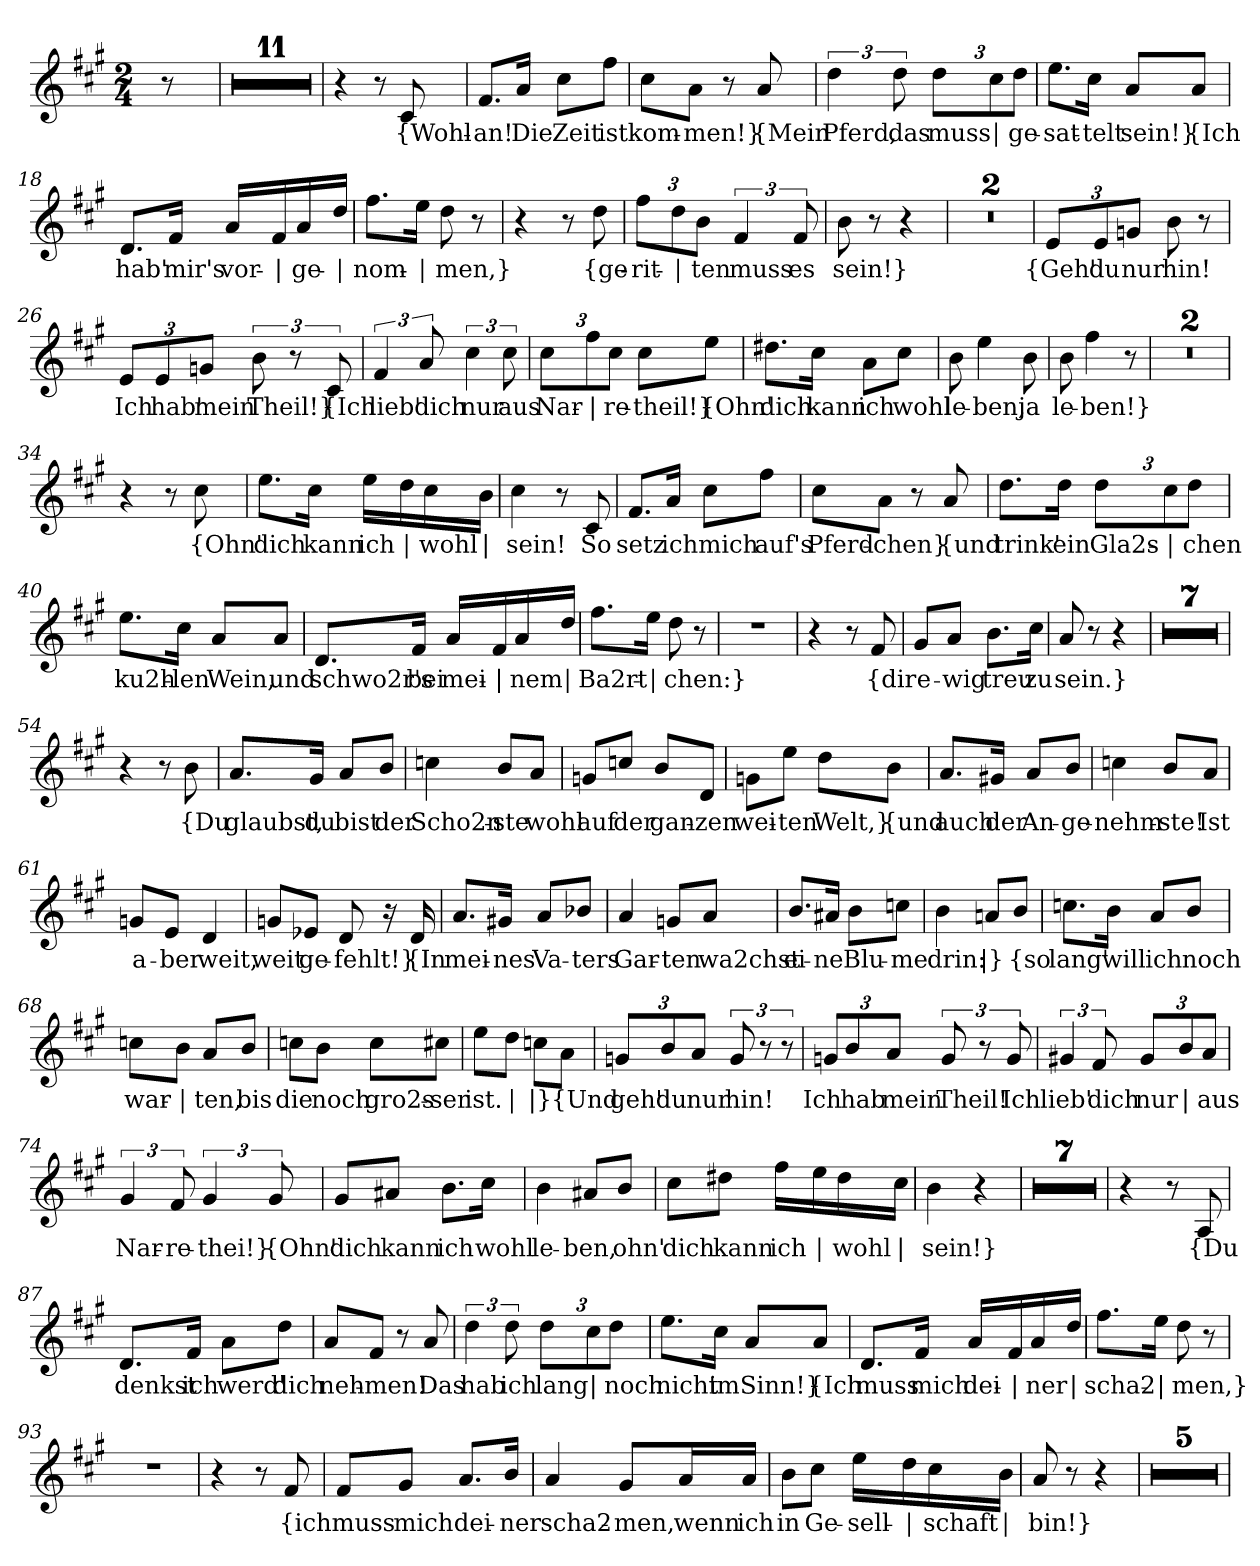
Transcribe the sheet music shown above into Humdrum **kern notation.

**kern	**text
*part1	*part1
*staff1	*staff1
*clefG2	*
*k[f#c#g#]	*
*M2/4	*
=1	=1
8r	.
=2	=2
2r	.
=3	=3
2r	.
=4	=4
2r	.
=5	=5
2r	.
=6	=6
2r	.
=7	=7
2r	.
=8	=8
2r	.
=9	=9
2r	.
=10	=10
2r	.
=11	=11
2r	.
=12	=12
2r	.
=13	=13
4r	.
8r	.
!	!LO:LY:b
8c#/	{Wohl-
=14	=14
!	!LO:LY:b
8.f#/L	-an!
!	!LO:LY:b
16a/Jk	Die
!	!LO:LY:b
8cc#\L	Zeit
!	!LO:LY:b
8ff#\J	ist
!!LO:LB:g=z
=15	=15
!	!LO:LY:b
8cc#\L	kom-
!	!LO:LY:b
8a\J	-men!}
8r	.
!	!LO:LY:b
8a/	{Mein
=16	=16
!	!LO:LY:b
6dd\	Pferd,
!	!LO:LY:b
12dd\	das
*Xbrackettup	*
!	!LO:LY:b
12dd\L	muss
!	!LO:LY:b
12cc#\	|
!	!LO:LY:b
12dd\J	ge-
=17	=17
!	!LO:LY:b
8.ee\L	-sat-
!	!LO:LY:b
16cc#\Jk	-telt
!	!LO:LY:b
8a/L	sein!}
!	!LO:LY:b
8a/J	{Ich
=18	=18
!	!LO:LY:b
8.d/L	hab'
!	!LO:LY:b
16f#/Jk	mir's
!	!LO:LY:b
16a/LL	vor-
!	!LO:LY:b
16f#/	|
!	!LO:LY:b
16a/	-ge-
!	!LO:LY:b
16dd/JJ	|
=19	=19
!	!LO:LY:b
8.ff#\L	-nom-
!	!LO:LY:b
16ee\Jk	|
!	!LO:LY:b
8dd\	-men,}
8r	.
!!LO:LB:g=z
=20	=20
4r	.
8r	.
!	!LO:LY:b
8dd\	{ge-
=21	=21
!	!LO:LY:b
12ff#\L	-rit-
!	!LO:LY:b
12dd\	|
!	!LO:LY:b
12b\J	-ten
*brackettup	*
!	!LO:LY:b
6f#/	muss
!	!LO:LY:b
12f#/	es
=22	=22
!	!LO:LY:b
8b\	sein!}
8r	.
4r	.
=23	=23
2r	.
=24	=24
2r	.
=25	=25
*Xbrackettup	*
!	!LO:LY:b
12e/L	{Geh'
!	!LO:LY:b
12e/	du
!	!LO:LY:b
12gn/J	nur
!	!LO:LY:b
8b\	hin!
8r	.
=26	=26
!	!LO:LY:b
12e/L	Ich
!	!LO:LY:b
12e/	hab'
!	!LO:LY:b
12gn/J	mein
*brackettup	*
!	!LO:LY:b
12b\	Theil!}
12r	.
!	!LO:LY:b
12c#/	{Ich
!!LO:LB:g=z
=27	=27
!	!LO:LY:b
6f#/	lieb'
!	!LO:LY:b
12a/	dich
!	!LO:LY:b
6cc#\	nur
!	!LO:LY:b
12cc#\	aus
=28	=28
*Xbrackettup	*
!	!LO:LY:b
12cc#\L	Nar-
!	!LO:LY:b
12ff#\	|
!	!LO:LY:b
12cc#\J	-re-
!	!LO:LY:b
8cc#\L	-theil!}
!	!LO:LY:b
8ee\J	{Ohn'
=29	=29
!	!LO:LY:b
8.dd#X\L	dich
!	!LO:LY:b
16cc#\Jk	kann
!	!LO:LY:b
8a\L	ich
!	!LO:LY:b
8cc#\J	wohl
=30	=30
!	!LO:LY:b
8b\	le-
!	!LO:LY:b
4ee\	-ben,
!	!LO:LY:b
8b\	ja
=31	=31
!	!LO:LY:b
8b\	le-
!	!LO:LY:b
4ff#\	-ben!}
8r	.
=32	=32
2r	.
=33	=33
2r	.
!!LO:LB:g=z
=34	=34
4r	.
8r	.
!	!LO:LY:b
8cc#\	{Ohn'
=35	=35
!	!LO:LY:b
8.ee\L	dich
!	!LO:LY:b
16cc#\Jk	kann
!	!LO:LY:b
16ee\LL	ich
!	!LO:LY:b
16dd\	|
!	!LO:LY:b
16cc#\	wohl
!	!LO:LY:b
16b\JJ	|
=36	=36
!	!LO:LY:b
4cc#\	sein!
8r	.
!	!LO:LY:b
8c#/	So
=37	=37
!	!LO:LY:b
8.f#/L	setz
!	!LO:LY:b
16a/Jk	ich
!	!LO:LY:b
8cc#\L	mich
!	!LO:LY:b
8ff#\J	auf's
=38	=38
!	!LO:LY:b
8cc#\L	Pferd-
!	!LO:LY:b
8a\J	-chen}
8r	.
!	!LO:LY:b
8a/	{und
!!LO:LB:g=z
=39	=39
!	!LO:LY:b
8.dd\L	trink'
!	!LO:LY:b
16dd\Jk	ein
!	!LO:LY:b
12dd\L	Gla2s-
!	!LO:LY:b
12cc#\	|
!	!LO:LY:b
12dd\J	-chen
=40	=40
!	!LO:LY:b
8.ee\L	ku2h-
!	!LO:LY:b
16cc#\Jk	-len
!	!LO:LY:b
8a/L	Wein,
!	!LO:LY:b
8a/J	und
=41	=41
!	!LO:LY:b
8.d/L	schwo2r's
!	!LO:LY:b
16f#/Jk	bei
!	!LO:LY:b
16a/LL	mei-
!	!LO:LY:b
16f#/	|
!	!LO:LY:b
16a/	-nem
!	!LO:LY:b
16dd/JJ	|
=42	=42
!	!LO:LY:b
8.ff#\L	Ba2rt-
!	!LO:LY:b
16ee\Jk	|
!	!LO:LY:b
8dd\	-chen:}
8r	.
=43	=43
2r	.
=44	=44
4r	.
8r	.
!	!LO:LY:b
8f#/	{dir
!!LO:LB:g=z
=45	=45
!	!LO:LY:b
8g#/L	e-
!	!LO:LY:b
8a/J	-wig
!	!LO:LY:b
8.b\L	treu
!	!LO:LY:b
16cc#\Jk	zu
=46	=46
!	!LO:LY:b
8a/	sein.}
8r	.
4r	.
=47	=47
2r	.
=48	=48
2r	.
=49	=49
2r	.
=50	=50
2r	.
=51	=51
2r	.
=52	=52
2r	.
=53	=53
2r	.
=54	=54
4r	.
8r	.
!	!LO:LY:b
8b\	{Du
=55	=55
!	!LO:LY:b
8.a/L	glaubst,
!	!LO:LY:b
16g#/Jk	du
!	!LO:LY:b
8a/L	bist
!	!LO:LY:b
8b/J	der
!!LO:LB:g=z
=56	=56
!	!LO:LY:b
4ccn\	Scho2n-
!	!LO:LY:b
8b/L	-ste
!	!LO:LY:b
8a/J	wohl
=57	=57
!	!LO:LY:b
8gn/L	auf
!	!LO:LY:b
8ccn/J	der
!	!LO:LY:b
8b/L	gan-
!	!LO:LY:b
8d/J	-zen
=58	=58
!	!LO:LY:b
8gn\L	wei-
!	!LO:LY:b
8ee\J	-ten
!	!LO:LY:b
8dd\L	Welt,}
!	!LO:LY:b
8b\J	{und
=59	=59
!	!LO:LY:b
8.a/L	auch
!	!LO:LY:b
16g#X/Jk	der
!	!LO:LY:b
8a/L	An-
!	!LO:LY:b
8b/J	-ge-
=60	=60
!	!LO:LY:b
4ccn\	-nehm-
!	!LO:LY:b
8b/L	-ste!
!	!LO:LY:b
8a/J	Ist
!!LO:LB:g=z
=61	=61
!	!LO:LY:b
8gn/L	a-
!	!LO:LY:b
8e/J	-ber
!	!LO:LY:b
4d/	weit,
=62	=62
!	!LO:LY:b
8gn/L	weit
!	!LO:LY:b
8e-X/J	ge-
!	!LO:LY:b
8d/	-fehlt!}
16r	.
!	!LO:LY:b
16d/	{In
=63	=63
!	!LO:LY:b
8.a/L	mei-
!	!LO:LY:b
16g#X/Jk	-nes
!	!LO:LY:b
8a/L	Va-
!	!LO:LY:b
8b-X/J	-ters
=64	=64
!	!LO:LY:b
4a/	Gar-
!	!LO:LY:b
8gn/L	-ten
!	!LO:LY:b
8a/J	wa2chst
=65	=65
!	!LO:LY:b
8.b/L	ei-
!	!LO:LY:b
16a#X/Jk	-ne
!	!LO:LY:b
8b\L	Blu-
!	!LO:LY:b
8ccn\J	-me
=66	=66
!	!LO:LY:b
4b\	drin:
!	!LO:LY:b
8an/L	|}
!	!LO:LY:b
8b/J	{so
!!LO:LB:g=z
=67	=67
!	!LO:LY:b
8.ccn\L	lang'
!	!LO:LY:b
16b\Jk	will
!	!LO:LY:b
8a/L	ich
!	!LO:LY:b
8b/J	noch
=68	=68
!	!LO:LY:b
8ccn\L	war-
!	!LO:LY:b
8b\J	|
!	!LO:LY:b
8a/L	-ten,
!	!LO:LY:b
8b/J	bis
=69	=69
!	!LO:LY:b
8ccn\L	die
!	!LO:LY:b
8b\J	noch
!	!LO:LY:b
8cc\L	gro2s-
!	!LO:LY:b
8cc#X\J	-ser
=70	=70
!	!LO:LY:b
8ee\L	ist.
!	!LO:LY:b
8dd\J	|
!	!LO:LY:b
8ccn\L	|}
!	!LO:LY:b
8a\J	{Und
=71	=71
!	!LO:LY:b
12gn/L	geh'
!	!LO:LY:b
12b/	du
!	!LO:LY:b
12a/J	nur
*brackettup	*
!	!LO:LY:b
12g/	hin!
12r	.
12r	.
!!LO:PB:g=z
=72	=72
*Xbrackettup	*
!	!LO:LY:b
12gn/L	Ich
!	!LO:LY:b
12b/	hab
!	!LO:LY:b
12a/J	mein
*brackettup	*
!	!LO:LY:b
12g/	Theil!
12r	.
!	!LO:LY:b
12g/	Ich
=73	=73
!	!LO:LY:b
6g#X/	lieb'
!	!LO:LY:b
12f#/	dich
*Xbrackettup	*
!	!LO:LY:b
12g#/L	nur
!	!LO:LY:b
12b/	|
!	!LO:LY:b
12a/J	aus
=74	=74
*brackettup	*
!	!LO:LY:b
6g#/	Nar-
!	!LO:LY:b
12f#/	-re-
!	!LO:LY:b
6g#/	-thei!}
!	!LO:LY:b
12g#/	{Ohn'
=75	=75
!	!LO:LY:b
8g#/L	dich
!	!LO:LY:b
8a#X/J	kann
!	!LO:LY:b
8.b\L	ich
!	!LO:LY:b
16cc#\Jk	wohl
=76	=76
!	!LO:LY:b
4b\	le-
!	!LO:LY:b
8a#X/L	-ben,
!	!LO:LY:b
8b/J	ohn'
!!LO:LB:g=z
=77	=77
!	!LO:LY:b
8cc#\L	dich
!	!LO:LY:b
8dd#X\J	kann
!	!LO:LY:b
16ff#\LL	ich
!	!LO:LY:b
16ee\	|
!	!LO:LY:b
16dd#\	wohl
!	!LO:LY:b
16cc#\JJ	|
=78	=78
!	!LO:LY:b
4b\	sein!}
4r	.
=79	=79
2r	.
=80	=80
2r	.
=81	=81
2r	.
=82	=82
2r	.
=83	=83
2r	.
=84	=84
2r	.
=85	=85
2r	.
=86	=86
4r	.
8r	.
!	!LO:LY:b
8A/	{Du
=87	=87
!	!LO:LY:b
8.d/L	denkst
!	!LO:LY:b
16f#/Jk	ich
!	!LO:LY:b
8a\L	werd'
!	!LO:LY:b
8dd\J	dich
!!LO:LB:g=z
=88	=88
!	!LO:LY:b
8a/L	neh-
!	!LO:LY:b
8f#/J	-men!
8r	.
!	!LO:LY:b
8a/	Das
=89	=89
!	!LO:LY:b
6dd\	hab
!	!LO:LY:b
12dd\	ich
*Xbrackettup	*
!	!LO:LY:b
12dd\L	lang
!	!LO:LY:b
12cc#\	|
!	!LO:LY:b
12dd\J	noch
=90	=90
!	!LO:LY:b
8.ee\L	nicht
!	!LO:LY:b
16cc#\Jk	im
!	!LO:LY:b
8a/L	Sinn!}
!	!LO:LY:b
8a/J	{Ich
=91	=91
!	!LO:LY:b
8.d/L	muss
!	!LO:LY:b
16f#/Jk	mich
!	!LO:LY:b
16a/LL	dei-
!	!LO:LY:b
16f#/	|
!	!LO:LY:b
16a/	-ner
!	!LO:LY:b
16dd/JJ	|
=92	=92
!	!LO:LY:b
8.ff#\L	scha2-
!	!LO:LY:b
16ee\Jk	|
!	!LO:LY:b
8dd\	-men,}
8r	.
=93	=93
2r	.
!!LO:LB:g=z
=94	=94
4r	.
8r	.
!	!LO:LY:b
8f#/	{ich
=95	=95
!	!LO:LY:b
8f#/L	muss
!	!LO:LY:b
8g#/J	mich
!	!LO:LY:b
8.a/L	dei-
!	!LO:LY:b
16b/Jk	-ner
=96	=96
!	!LO:LY:b
4a/	scha2-
!	!LO:LY:b
8g#/L	-men,
!	!LO:LY:b
16a/L	wenn
!	!LO:LY:b
16a/JJ	ich
=97	=97
!	!LO:LY:b
8b\L	in
!	!LO:LY:b
8cc#\J	Ge-
!	!LO:LY:b
16ee\LL	-sell-
!	!LO:LY:b
16dd\	|
!	!LO:LY:b
16cc#\	-schaft
!	!LO:LY:b
16b\JJ	|
=98	=98
!	!LO:LY:b
8a/	bin!}
8r	.
4r	.
=99	=99
2r	.
=100	=100
2r	.
=101	=101
2r	.
!!LO:LB:g=z
=102	=102
2r	.
=103	=103
2r	.
=	=
*-	*-
